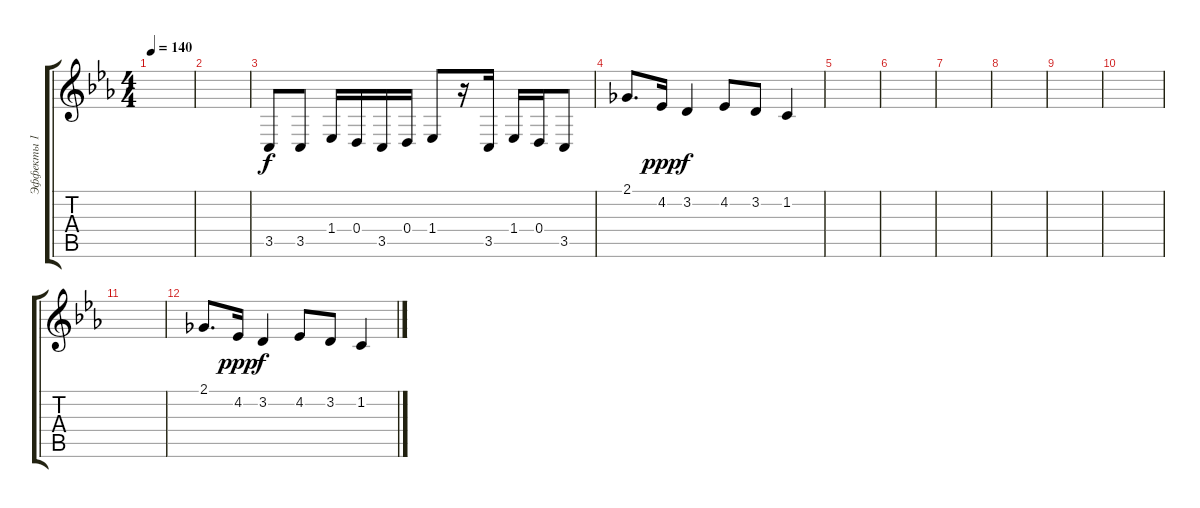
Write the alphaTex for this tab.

\track ("Эффекты 1" "Эффекты 1") {instrument stringensemble1}
\staff {score tabs}
\tuning (E4 B3 G3 D3 A2 E2) {hide}
\ts (4 4)
\tempo 140
\clef g2
\ks eb
|
|
3.5.8 3.5.8 1.4.16 0.4.16 3.5.16 0.4.16 1.4.8 r.16 3.5.16 1.4.16 0.4.16 3.5.8 |
2.1.8{d} 4.2.16{dy ppp} 3.2.4{dy f} 4.2.8 3.2.8 1.2.4 |
|
|
|
|
|
|
|
2.1.8{d} 4.2.16{dy ppp} 3.2.4{dy f} 4.2.8 3.2.8 1.2.4
